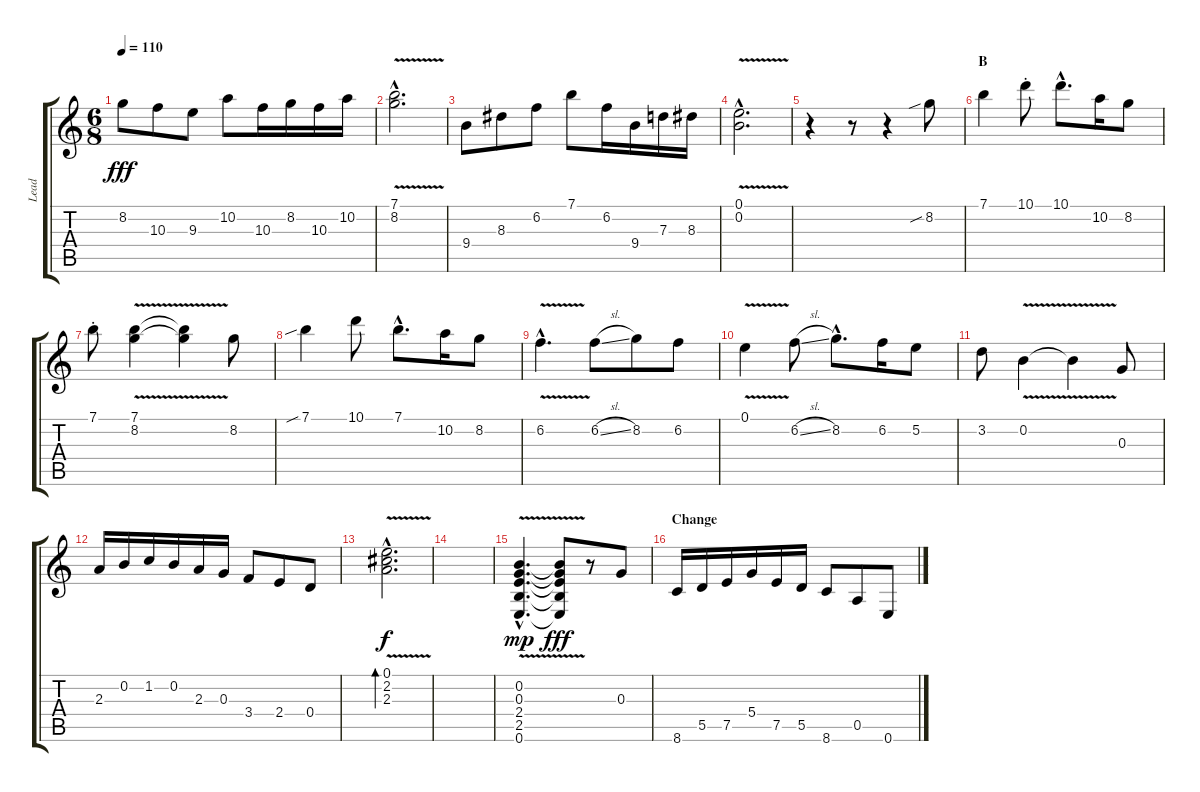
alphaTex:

\track ("Lead" "Lead") {instrument acousticguitarnylon}
\staff {score tabs}
\tuning (E4 B3 G3 D3 A2 E2) {hide}
\ts (6 8)
\tempo 110
\clef g2
\ks c
8.2.8{dy fff} 10.3.8 9.3.8 10.2.8 10.3.16 8.2.16 10.3.16 10.2.16 |
(7.1{v hac} 8.2{v hac}).2{d} |
9.4.8 8.3.8 6.2.8 7.1.8 6.2.16 9.4.16 7.3.16 8.3.16 |
(0.1{v hac} 0.2{v hac}).2{d} |
r.4 r.8{volume 13 balance 6 instrument electricguitarjazz} r.4 8.2{sib}.8 |
\section ("" "B")
7.1.4 10.1{st}.8 10.1{hac}.8{d} 10.2.16 8.2.8 |
7.1{st}.8 (7.1{v} 8.2{v}).4 (7.1{t} 8.2{t}).4 8.2.8 |
7.1{sib}.4 10.1.8 7.1{hac}.8{d} 10.2.16 8.2.8 |
6.2{v hac}.4{d} 6.2{sl}.8 8.2.8 6.2.8 |
0.1{v}.4 6.2{sl}.8 8.2{hac}.8{d} 6.2.16 5.2.8 |
3.2.8 0.2{v}.4 0.2{t}.4 0.3.8 |
2.3.16 0.2.16 1.2.16 0.2.16 2.3.16 0.3.16 3.4.8 2.4.8 0.4.8 |
(0.1{hac} 2.2{v hac} 2.3{v hac}).2{d bd 480 dy f} |
|
(0.2{v hac} 0.3{v hac} 2.4{hac} 2.5{hac} 0.6{hac}).4{d dy mp} (0.2{t} 0.3{t} 2.4{t} 2.5{t} 0.6{t}).8{dy fff} r.8{balance 11 instrument electricguitarjazz} 0.3.8 |
\section ("" "Change")
8.6.16 5.5.16 7.5.16 5.4.16 7.5.16 5.5.16 8.6.8 0.5.8 0.6.8
